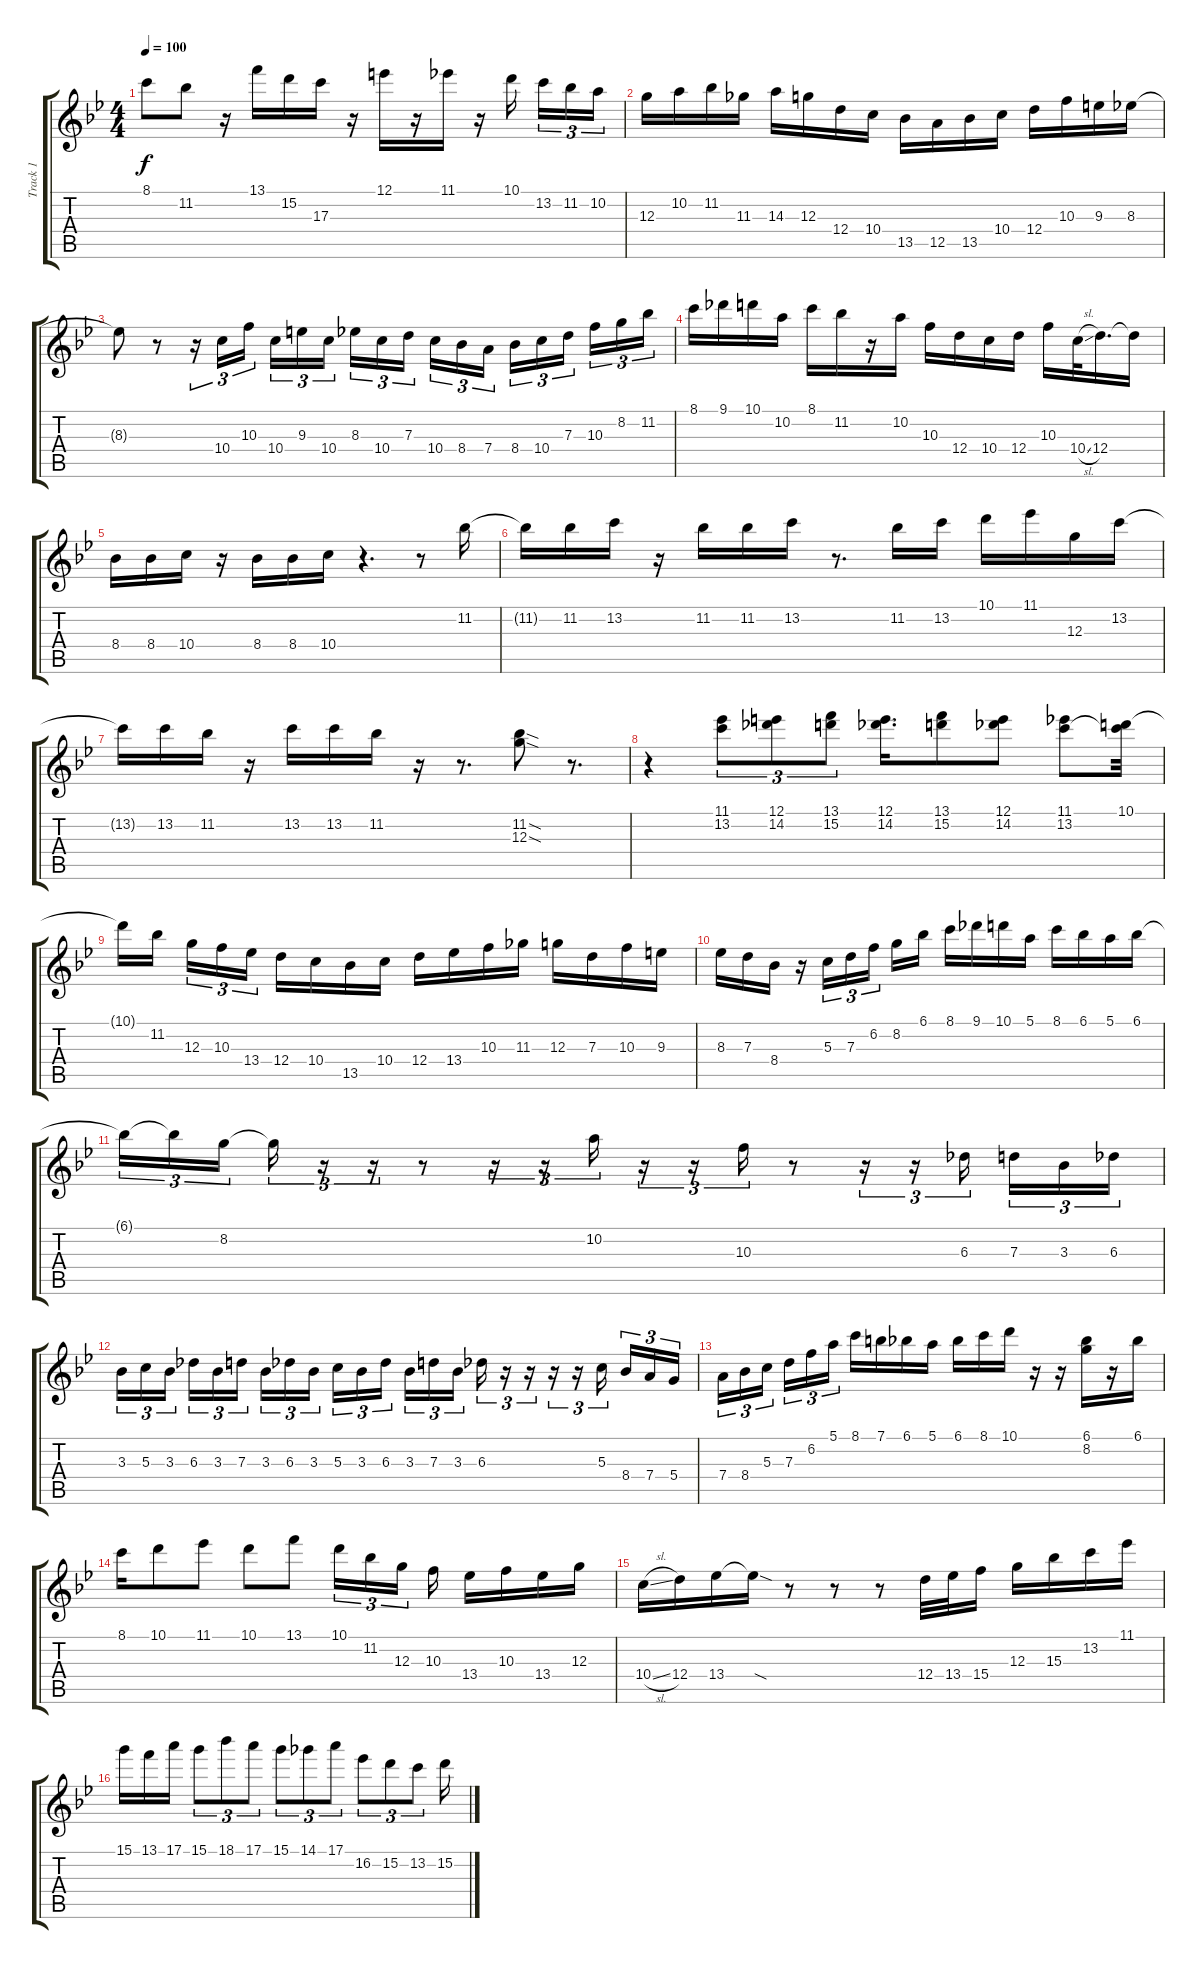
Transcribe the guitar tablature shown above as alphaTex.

\track ("Track 1" "Track 1") {instrument acousticguitarnylon}
\staff {score tabs}
\tuning (E4 B3 G3 D3 A2 E2) {hide}
\ts (4 4)
\tempo 100
\clef g2
\ks bb
8.1.8{dy f} 11.2.8 r.16 13.1.16 15.2.16 17.3.16 r.16 12.1.16 r.16 11.1.16 r.16 10.1.16{beam splitsecondary} 13.2.16{tu (3 2)} 11.2.16{tu (3 2)} 10.2.16{tu (3 2)} |
12.3.16 10.2.16 11.2.16 11.3.16 14.3.16 12.3.16 12.4.16 10.4.16 13.5.16 12.5.16 13.5.16 10.4.16 12.4.16 10.3.16 9.3.16 8.3.16 |
8.3{t}.8 r.8 r.16{tu (3 2)} 10.4.16{tu (3 2)} 10.3.16{tu (3 2) beam splitsecondary} 10.4.16{tu (3 2)} 9.3.16{tu (3 2)} 10.4.16{tu (3 2)} 8.3.16{tu (3 2)} 10.4.16{tu (3 2)} 7.3.16{tu (3 2) beam splitsecondary} 10.4.16{tu (3 2)} 8.4.16{tu (3 2)} 7.4.16{tu (3 2)} 8.4.16{tu (3 2)} 10.4.16{tu (3 2)} 7.3.16{tu (3 2) beam splitsecondary} 10.3.16{tu (3 2)} 8.2.16{tu (3 2)} 11.2.16{tu (3 2)} |
8.1.16 9.1.16 10.1.16 10.2.16 8.1.16 11.2.16 r.16 10.2.16 10.3.16 12.4.16 10.4.16 12.4.16 10.3.16 10.4{sl}.32 12.4.16{d} 12.4{t}.16 |
8.4.16 8.4.16 10.4.16 r.16 8.4.16 8.4.16 10.4.16 r.4{d} r.8 11.2.16 |
11.2{t}.16 11.2.16 13.2.16 r.16 11.2.16 11.2.16 13.2.16 r.8{d} 11.2.16 13.2.16 10.1.16 11.1.16 12.3.16 13.2.16 |
13.2{t}.16 13.2.16 11.2.16 r.16 13.2.16 13.2.16 11.2.16 r.16 r.8{d} (11.2{sod} 12.3{sod}).8 r.8{d} |
r.4 (11.1 13.2).8{tu (3 2)} (12.1 14.2).8{tu (3 2)} (13.1 15.2).8{tu (3 2)} (12.1 14.2).16{d} (13.1 15.2).8 (12.1 14.2).8 (11.1 13.2).8 (10.1 13.2{t}).32 |
10.1{t}.16 11.2.16{beam splitsecondary} 12.3.16{tu (3 2)} 10.3.16{tu (3 2)} 13.4.16{tu (3 2)} 12.4.16 10.4.16 13.5.16 10.4.16 12.4.16 13.4.16 10.3.16 11.3.16 12.3.16 7.3.16 10.3.16 9.3.16 |
8.3.16 7.3.16 8.4.16 r.16 5.3.16{tu (3 2)} 7.3.16{tu (3 2)} 6.2.16{tu (3 2) beam splitsecondary} 8.2.16 6.1.16 8.1.16 9.1.16 10.1.16 5.1.16 8.1.16 6.1.16 5.1.16 6.1.16 |
6.1{t}.16{tu (3 2)} 6.1{t}.16{tu (3 2)} 8.2.16{tu (3 2) beam splitsecondary} 8.2{t}.16{tu (3 2)} r.16{tu (3 2)} r.16{tu (3 2)} r.8 r.16{tu (3 2)} r.16{tu (3 2)} 10.2.16{tu (3 2)} r.16{tu (3 2)} r.16{tu (3 2)} 10.3.16{tu (3 2)} r.8 r.16{tu (3 2)} r.16{tu (3 2)} 6.3.16{tu (3 2) beam splitsecondary} 7.3.16{tu (3 2)} 3.3.16{tu (3 2)} 6.3.16{tu (3 2)} |
3.3.16{tu (3 2)} 5.3.16{tu (3 2)} 3.3.16{tu (3 2) beam splitsecondary} 6.3.16{tu (3 2)} 3.3.16{tu (3 2)} 7.3.16{tu (3 2)} 3.3.16{tu (3 2)} 6.3.16{tu (3 2)} 3.3.16{tu (3 2) beam splitsecondary} 5.3.16{tu (3 2)} 3.3.16{tu (3 2)} 6.3.16{tu (3 2)} 3.3.16{tu (3 2)} 7.3.16{tu (3 2)} 3.3.16{tu (3 2) beam splitsecondary} 6.3.16{tu (3 2)} r.16{tu (3 2)} r.16{tu (3 2)} r.16{tu (3 2)} r.16{tu (3 2)} 5.3.16{tu (3 2) beam splitsecondary} 8.4.16{tu (3 2)} 7.4.16{tu (3 2)} 5.4.16{tu (3 2)} |
7.4.16{tu (3 2)} 8.4.16{tu (3 2)} 5.3.16{tu (3 2) beam splitsecondary} 7.3.16{tu (3 2)} 6.2.16{tu (3 2)} 5.1.16{tu (3 2)} 8.1.16 7.1.16 6.1.16 5.1.16 6.1.16 8.1.16 10.1.16 r.16 r.16 (6.1 8.2).16 r.16 6.1.16 |
8.1.16 10.1.8 11.1.8 10.1.8 13.1.8 10.1.16{tu (3 2)} 11.2.16{tu (3 2)} 12.3.16{tu (3 2) beam splitsecondary} 10.3.16 13.4.16 10.3.16 13.4.16 12.3.16 |
10.4{sl}.16 12.4.16 13.4.16 13.4{sod t}.16 r.8 r.8 r.8 12.4.32 13.4.32 15.4.16 12.3.16 15.3.16 13.2.16 11.1.16 |
15.1.16 13.1.16 17.1.16 15.1.8{tu (3 2)} 18.1.8{tu (3 2)} 17.1.8{tu (3 2)} 15.1.8{tu (3 2)} 14.1.8{tu (3 2)} 17.1.8{tu (3 2)} 16.2.8{tu (3 2)} 15.2.8{tu (3 2)} 13.2.8{tu (3 2)} 15.2.16
